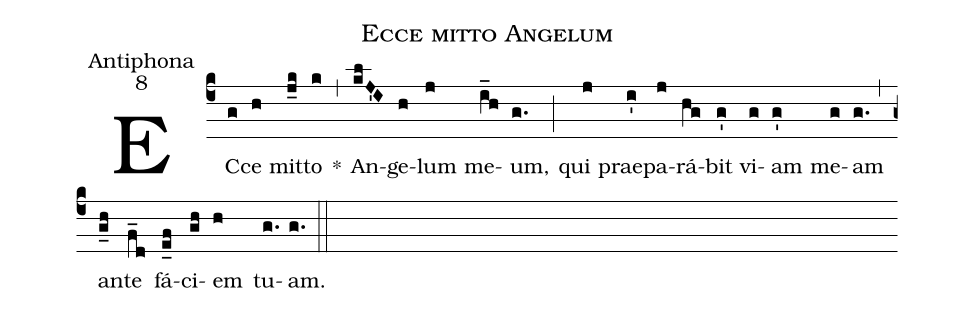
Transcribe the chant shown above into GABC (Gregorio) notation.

name:Ecce mitto Angelum;
office-part:Antiphona;
mode:8;
%%
(c4) EC(g)ce(h) mit(j_k)to(k) *(,) An(klJ'I)ge(h)lum(j) me(i_h)um,(g.) (;) qui(j) prae(i')pa(j)rá(hg)bit(g') vi(g)am(g') me(g)am(g.) (,) an(g_h)te(f_d) fá(e_f)ci(gh)em(h) tu(g.)am.(g.) (::)
